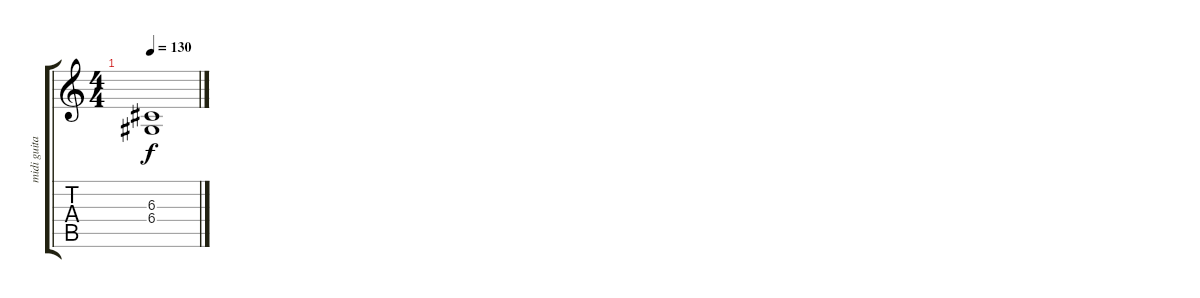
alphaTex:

\track ("midi guitar" "midi guita") {instrument synthstrings2}
\staff {score tabs}
\tuning (E4 B3 G3 D3 A2 E2) {hide}
\ts (4 4)
\tempo 130
\clef g2
\ks c
(6.3{t} 6.4{t}).1{dy f}
